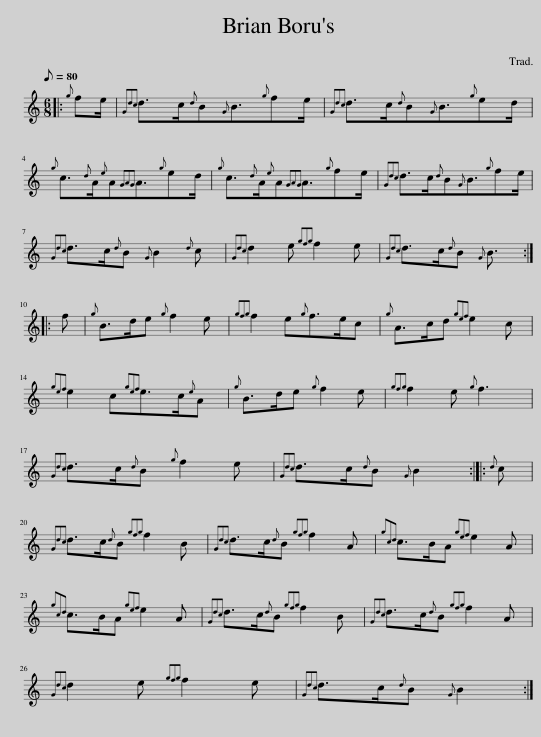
X:1
L:1/8
Q:1/8=80
M:6/8
I:linebreak $
K:C
V:1 treble
V:1
|:{g} fe/ |{Gdc} d>c{d}B{G}B3/2{g}fe/ |{Gdc} d>c{d}B{G}B3/2{g}ed/ |${g} c3/2{d}A/{e}A{GAG}A3/2{g}ed/ |{g} c3/2{d}A/{e}A{GAG}A3/2{g}fe/ | %5
{Gdc} d>c{d}B{G}B3/2{g}fe/ |${Gdc} d>c{d}B{G} B2{d} c |{Gdc} d2 e{gfg} f2 e |{Gdc} d>c{d}B{G} B3/2 ::$ f | %10
{g} B>de{g} f2 e |{gfg} f2 e{g}f>ec |{g} A>cd{gef} e2 c |${gef} e2 c{gef}e>c{e}A |{g} B>de{g} f2 e | %15
{gfg} f2 e{g} f3 |${Gdc} d>c{d}B{g} f2 e |{Gdc} d>c{d}B{G} B2 ::{d} c |${Gdc} d>c{d}B{gfg} f2 B | %20
{Gdc} d>c{d}B{gfg} f2 A |{gcd} c>BA{gef} e2 A |${gcd} c>BA{gef} e2 A |{Gdc} d>c{d}B{gfg} f2 B |{Gdc} d>c{d}B{gfg} f2 A |$ %25
{Gdc} d2 e{gfg} f2 e |{Gdc} d>c{d}B{G} B2 :| %27
